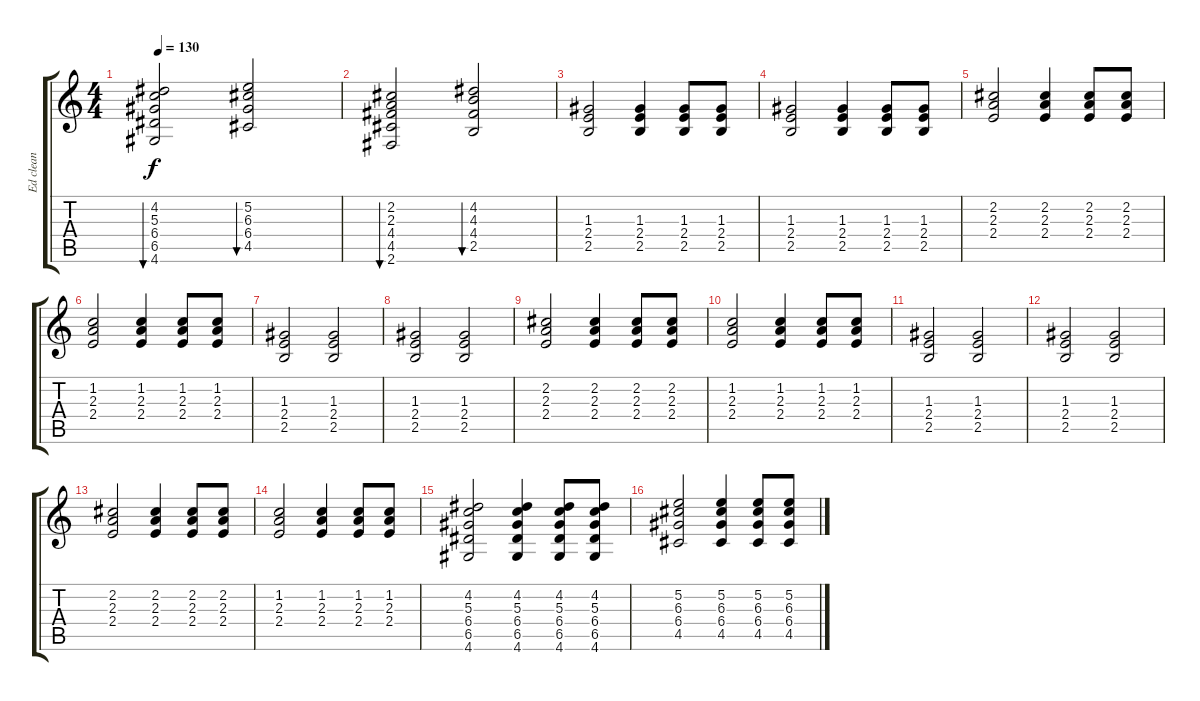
\track ("Ed clean" "Ed clean") {instrument acousticguitarnylon}
\staff {score tabs}
\tuning (E4 B3 G3 D3 A2 E2) {hide}
\ts (4 4)
\tempo 130
\clef g2
\ks c
(4.2 5.3 6.4 6.5 4.6).2{bu 480 dy f} (5.2 6.3 6.4 4.5).2{bu 480} |
(2.2 2.3 4.4 4.5 2.6).2{bu 480} (4.2 4.3 4.4 2.5).2{bu 480} |
(1.3 2.4 2.5).2 (1.3 2.4 2.5).4 (1.3 2.4 2.5).8 (1.3 2.4 2.5).8 |
(1.3 2.4 2.5).2 (1.3 2.4 2.5).4 (1.3 2.4 2.5).8 (1.3 2.4 2.5).8 |
(2.2 2.3 2.4).2 (2.2 2.3 2.4).4 (2.2 2.3 2.4).8 (2.2 2.3 2.4).8 |
(1.2 2.3 2.4).2 (1.2 2.3 2.4).4 (1.2 2.3 2.4).8 (1.2 2.3 2.4).8 |
(1.3 2.4 2.5).2 (1.3 2.4 2.5).2 |
(1.3 2.4 2.5).2 (1.3 2.4 2.5).2 |
(2.2 2.3 2.4).2 (2.2 2.3 2.4).4 (2.2 2.3 2.4).8 (2.2 2.3 2.4).8 |
(1.2 2.3 2.4).2 (1.2 2.3 2.4).4 (1.2 2.3 2.4).8 (1.2 2.3 2.4).8 |
(1.3 2.4 2.5).2 (1.3 2.4 2.5).2 |
(1.3 2.4 2.5).2 (1.3 2.4 2.5).2 |
(2.2 2.3 2.4).2 (2.2 2.3 2.4).4 (2.2 2.3 2.4).8 (2.2 2.3 2.4).8 |
(1.2 2.3 2.4).2 (1.2 2.3 2.4).4 (1.2 2.3 2.4).8 (1.2 2.3 2.4).8 |
(4.2 5.3 6.4 6.5 4.6).2 (4.2 5.3 6.4 6.5 4.6).4 (4.2 5.3 6.4 6.5 4.6).8 (4.2 5.3 6.4 6.5 4.6).8 |
(5.2 6.3 6.4 4.5).2 (5.2 6.3 6.4 4.5).4 (5.2 6.3 6.4 4.5).8 (5.2 6.3 6.4 4.5).8
